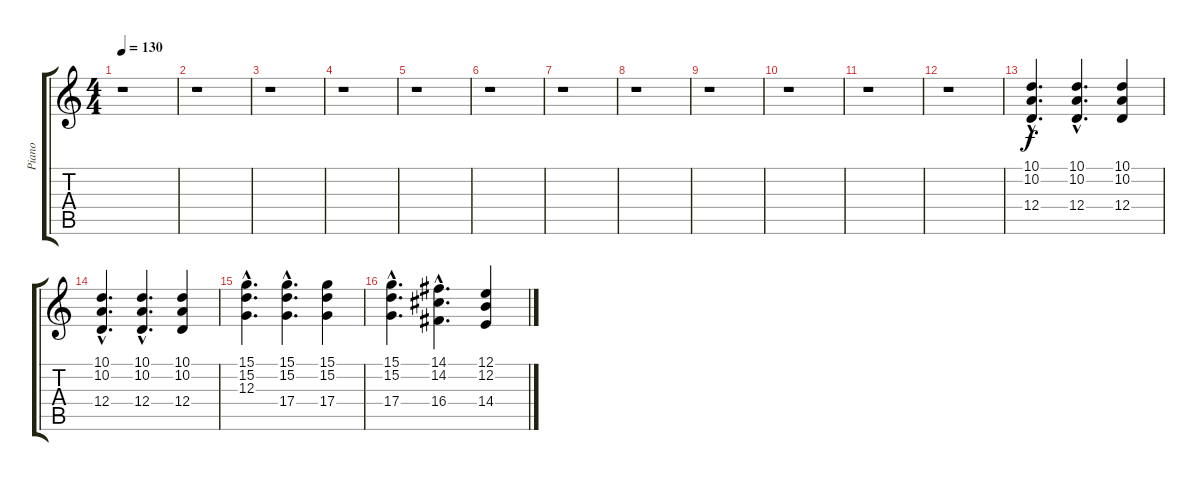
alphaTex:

\track ("Piano " "Piano ") {instrument brightacousticpiano}
\staff {score tabs}
\tuning (E4 B3 G3 D3 A2 E2) {hide}
\ts (4 4)
\tempo 130
\clef g2
\ks c
r.1{dy f} |
r.1 |
r.1 |
r.1 |
r.1 |
r.1 |
r.1 |
r.1 |
r.1 |
r.1 |
r.1 |
r.1 |
(10.1{hac} 10.2{hac} 12.4{hac}).4{d} (10.1{hac} 10.2{hac} 12.4{hac}).4{d} (10.1 10.2 12.4).4 |
(10.1{hac} 10.2{hac} 12.4{hac}).4{d} (10.1{hac} 10.2{hac} 12.4{hac}).4{d} (10.1 10.2 12.4).4 |
(15.1{hac} 15.2{hac} 12.3{hac}).4{d} (15.1{hac} 15.2{hac} 17.4{hac}).4{d} (15.1 15.2 17.4).4 |
(15.1{hac} 15.2{hac} 17.4{hac}).4{d} (14.1{hac} 14.2{hac} 16.4{hac}).4{d} (12.1 12.2 14.4).4
